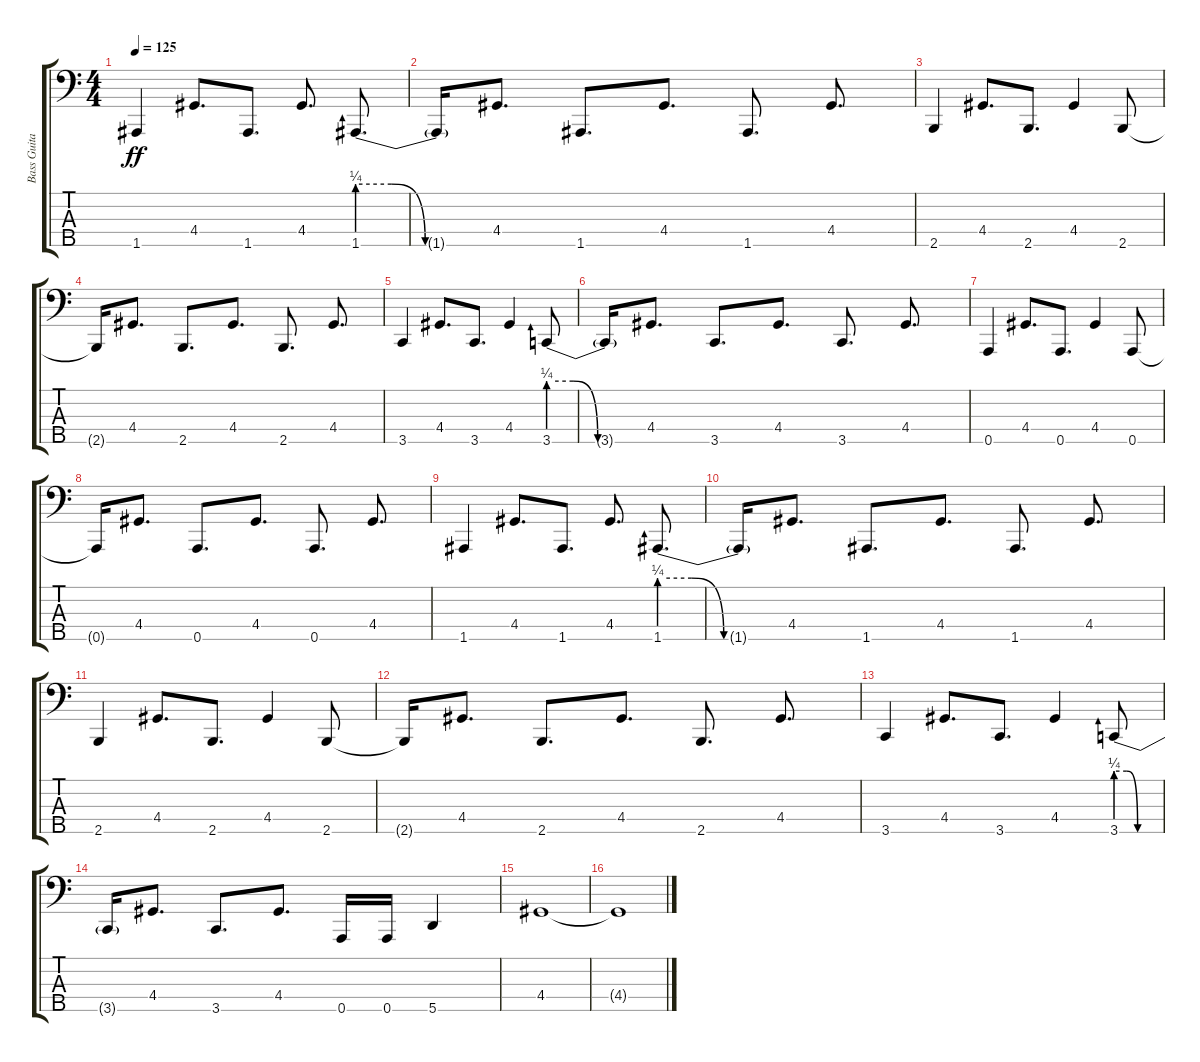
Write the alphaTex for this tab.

\track ("Bass Guitar" "Bass Guita") {instrument electricbasspick}
\staff {score tabs}
\tuning (G2 D2 A1 E1 A0) {hide}
\ts (4 4)
\tempo 125
\clef f4
\ks c
1.5.4{dy ff} 4.4.8{d} 1.5.8{d} 4.4.8{d} 1.5{be (custom 0 1 15 1 30 0 60 0)}.8{d} |
1.5{t}.16 4.4.8{d} 1.5.8{d} 4.4.8{d} 1.5.8{d} 4.4.8{d} |
2.5.4 4.4.8{d} 2.5.8{d} 4.4.4 2.5.8 |
2.5{t}.16 4.4.8{d} 2.5.8{d} 4.4.8{d} 2.5.8{d} 4.4.8{d} |
3.5.4 4.4.8{d} 3.5.8{d} 4.4.4 3.5{be (custom 0 1 15 1 30 0 60 0)}.8 |
3.5{t}.16 4.4.8{d} 3.5.8{d} 4.4.8{d} 3.5.8{d} 4.4.8{d} |
0.5.4 4.4.8{d} 0.5.8{d} 4.4.4 0.5.8 |
0.5{t}.16 4.4.8{d} 0.5.8{d} 4.4.8{d} 0.5.8{d} 4.4.8{d} |
1.5.4 4.4.8{d} 1.5.8{d} 4.4.8{d} 1.5{be (custom 0 1 15 1 30 0 60 0)}.8{d} |
1.5{t}.16 4.4.8{d} 1.5.8{d} 4.4.8{d} 1.5.8{d} 4.4.8{d} |
2.5.4 4.4.8{d} 2.5.8{d} 4.4.4 2.5.8 |
2.5{t}.16 4.4.8{d} 2.5.8{d} 4.4.8{d} 2.5.8{d} 4.4.8{d} |
3.5.4 4.4.8{d} 3.5.8{d} 4.4.4 3.5{be (custom 0 1 15 1 30 0 60 0)}.8 |
3.5{t}.16 4.4.8{d} 3.5.8{d} 4.4.8{d} 0.5.16 0.5.16 5.5.4 |
4.4.1 |
4.4{t}.1
